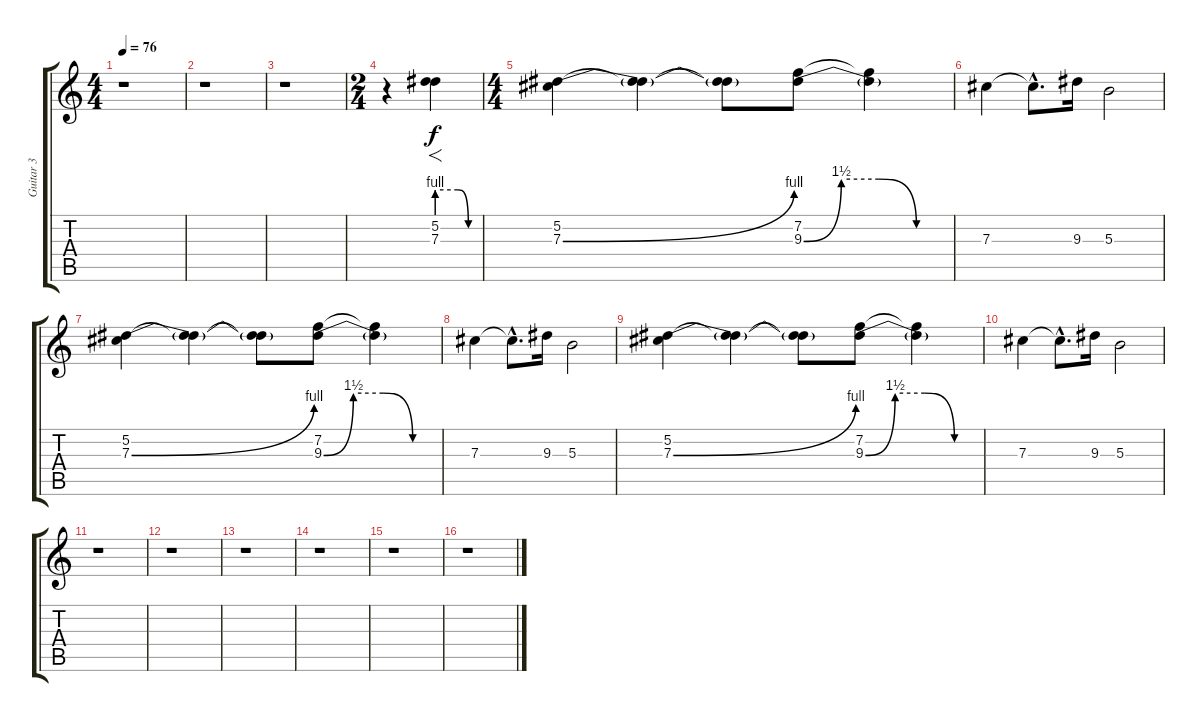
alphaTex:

\track ("Guitar 3" "Guitar 3") {instrument distortionguitar}
\staff {score tabs}
\tuning (Eb4 Bb3 Gb3 Db3 Ab2 Eb2) {hide}
\ts (4 4)
\tempo 76
\clef g2
\ks c
r.1{dy f} |
r.1 |
r.1 |
\ts (2 4)
r.4{volume 13} (5.2 7.3{be (custom 0 4 30 4 45 0 60 0)}).4{f} |
\ts (4 4)
(5.2 7.3{be (bend 0 0 60 4)}).4 (5.2{t} 7.3{t}).4 (5.2{t} 7.3{t}).8 (7.2 9.3{be (custom 0 0 15 6 30 6 45 0 60 0)}).8 (7.2{t} 9.3{t}).4 |
7.3.4 7.3{hac t}.8{d} 9.3.16 5.3.2 |
(5.2 7.3{be (bend 0 0 60 4)}).4 (5.2{t} 7.3{t}).4 (5.2{t} 7.3{t}).8 (7.2 9.3{be (custom 0 0 15 6 30 6 45 0 60 0)}).8 (7.2{t} 9.3{t}).4 |
7.3.4 7.3{hac t}.8{d} 9.3.16 5.3.2 |
(5.2 7.3{be (bend 0 0 60 4)}).4 (5.2{t} 7.3{t}).4 (5.2{t} 7.3{t}).8 (7.2 9.3{be (custom 0 0 15 6 30 6 45 0 60 0)}).8 (7.2{t} 9.3{t}).4 |
7.3.4 7.3{hac t}.8{d} 9.3.16 5.3.2 |
r.1 |
r.1 |
r.1 |
r.1 |
r.1 |
r.1
